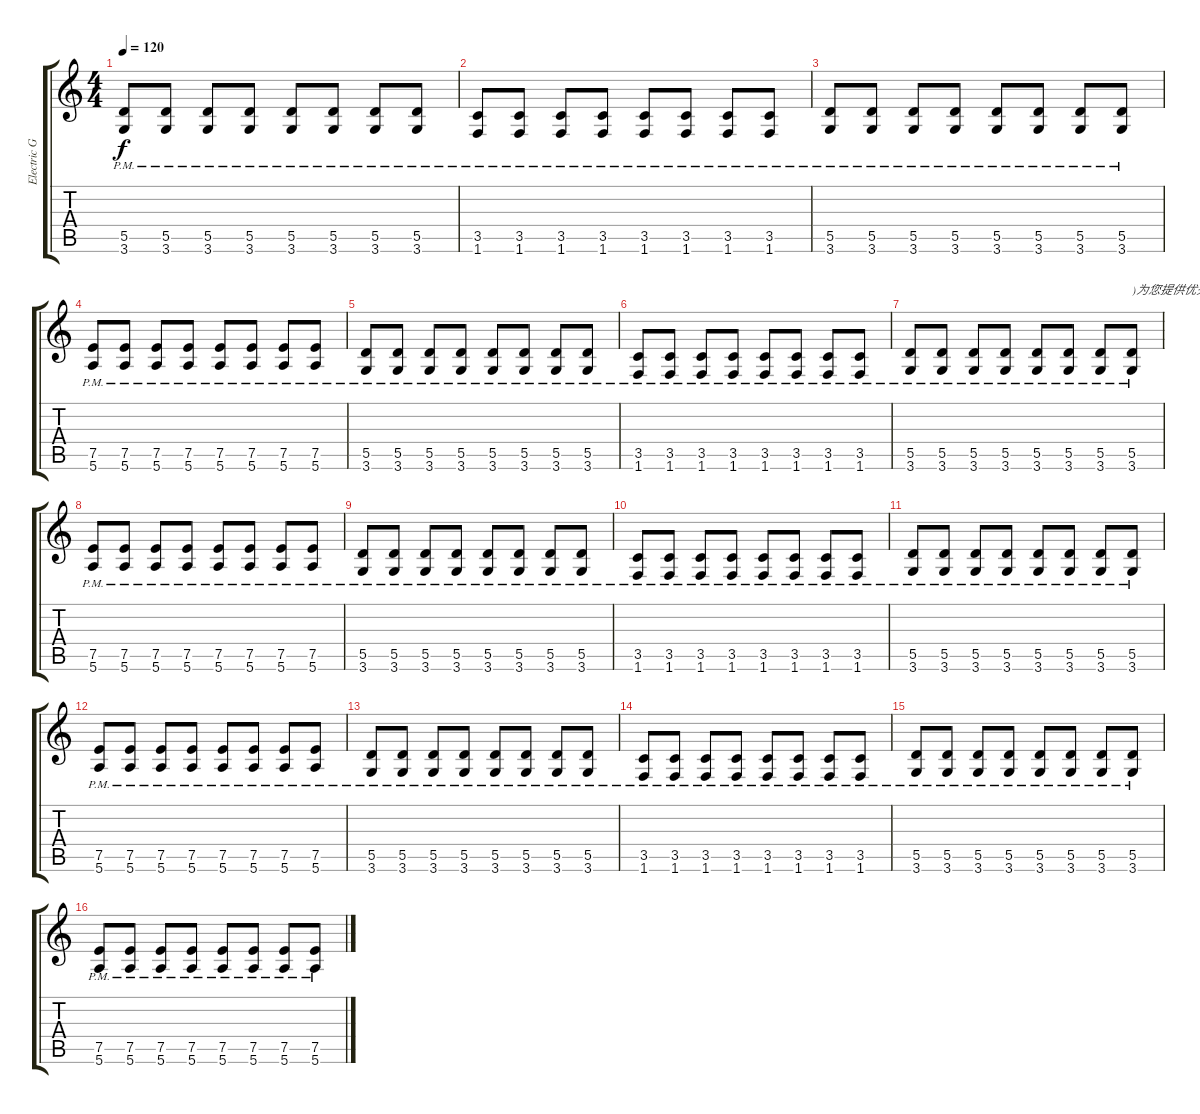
\track ("Electric Guitar 1" "Electric G") {instrument distortionguitar}
\staff {score tabs}
\tuning (E4 B3 G3 D3 A2 E2) {hide}
\ts (4 4)
\tempo 120
\clef g2
\ks c
(5.5{pm} 3.6{pm}).8{dy f} (5.5{pm} 3.6{pm}).8 (5.5{pm} 3.6{pm}).8 (5.5{pm} 3.6{pm}).8 (5.5{pm} 3.6{pm}).8 (5.5{pm} 3.6{pm}).8 (5.5{pm} 3.6{pm}).8 (5.5{pm} 3.6{pm}).8 |
(3.5{pm} 1.6{pm}).8 (3.5{pm} 1.6{pm}).8 (3.5{pm} 1.6{pm}).8 (3.5{pm} 1.6{pm}).8 (3.5{pm} 1.6{pm}).8 (3.5{pm} 1.6{pm}).8 (3.5{pm} 1.6{pm}).8 (3.5{pm} 1.6{pm}).8 |
(5.5{pm} 3.6{pm}).8 (5.5{pm} 3.6{pm}).8 (5.5{pm} 3.6{pm}).8 (5.5{pm} 3.6{pm}).8 (5.5{pm} 3.6{pm}).8 (5.5{pm} 3.6{pm}).8 (5.5{pm} 3.6{pm}).8 (5.5{pm} 3.6{pm}).8 |
(7.5{pm} 5.6{pm}).8 (7.5{pm} 5.6{pm}).8 (7.5{pm} 5.6{pm}).8 (7.5{pm} 5.6{pm}).8 (7.5{pm} 5.6{pm}).8 (7.5{pm} 5.6{pm}).8 (7.5{pm} 5.6{pm}).8 (7.5{pm} 5.6{pm}).8 |
(5.5{pm} 3.6{pm}).8 (5.5{pm} 3.6{pm}).8 (5.5{pm} 3.6{pm}).8 (5.5{pm} 3.6{pm}).8 (5.5{pm} 3.6{pm}).8 (5.5{pm} 3.6{pm}).8 (5.5{pm} 3.6{pm}).8 (5.5{pm} 3.6{pm}).8 |
(3.5{pm} 1.6{pm}).8 (3.5{pm} 1.6{pm}).8 (3.5{pm} 1.6{pm}).8 (3.5{pm} 1.6{pm}).8 (3.5{pm} 1.6{pm}).8 (3.5{pm} 1.6{pm}).8 (3.5{pm} 1.6{pm}).8 (3.5{pm} 1.6{pm}).8 |
(5.5{pm} 3.6{pm}).8 (5.5{pm} 3.6{pm}).8 (5.5{pm} 3.6{pm}).8 (5.5{pm} 3.6{pm}).8 (5.5{pm} 3.6{pm}).8 (5.5{pm} 3.6{pm}).8 (5.5{pm} 3.6{pm}).8 (5.5{pm} 3.6{pm}).8{txt ")为您提供优秀的GTP!"} |
(7.5{pm} 5.6{pm}).8 (7.5{pm} 5.6{pm}).8 (7.5{pm} 5.6{pm}).8 (7.5{pm} 5.6{pm}).8 (7.5{pm} 5.6{pm}).8 (7.5{pm} 5.6{pm}).8 (7.5{pm} 5.6{pm}).8 (7.5{pm} 5.6{pm}).8 |
(5.5{pm} 3.6{pm}).8 (5.5{pm} 3.6{pm}).8 (5.5{pm} 3.6{pm}).8 (5.5{pm} 3.6{pm}).8 (5.5{pm} 3.6{pm}).8 (5.5{pm} 3.6{pm}).8 (5.5{pm} 3.6{pm}).8 (5.5{pm} 3.6{pm}).8 |
(3.5{pm} 1.6{pm}).8 (3.5{pm} 1.6{pm}).8 (3.5{pm} 1.6{pm}).8 (3.5{pm} 1.6{pm}).8 (3.5{pm} 1.6{pm}).8 (3.5{pm} 1.6{pm}).8 (3.5{pm} 1.6{pm}).8 (3.5{pm} 1.6{pm}).8 |
(5.5{pm} 3.6{pm}).8 (5.5{pm} 3.6{pm}).8 (5.5{pm} 3.6{pm}).8 (5.5{pm} 3.6{pm}).8 (5.5{pm} 3.6{pm}).8 (5.5{pm} 3.6{pm}).8 (5.5{pm} 3.6{pm}).8 (5.5{pm} 3.6{pm}).8 |
(7.5{pm} 5.6{pm}).8 (7.5{pm} 5.6{pm}).8 (7.5{pm} 5.6{pm}).8 (7.5{pm} 5.6{pm}).8 (7.5{pm} 5.6{pm}).8 (7.5{pm} 5.6{pm}).8 (7.5{pm} 5.6{pm}).8 (7.5{pm} 5.6{pm}).8 |
(5.5{pm} 3.6{pm}).8 (5.5{pm} 3.6{pm}).8 (5.5{pm} 3.6{pm}).8 (5.5{pm} 3.6{pm}).8 (5.5{pm} 3.6{pm}).8 (5.5{pm} 3.6{pm}).8 (5.5{pm} 3.6{pm}).8 (5.5{pm} 3.6{pm}).8 |
(3.5{pm} 1.6{pm}).8 (3.5{pm} 1.6{pm}).8 (3.5{pm} 1.6{pm}).8 (3.5{pm} 1.6{pm}).8 (3.5{pm} 1.6{pm}).8 (3.5{pm} 1.6{pm}).8 (3.5{pm} 1.6{pm}).8 (3.5{pm} 1.6{pm}).8 |
(5.5{pm} 3.6{pm}).8 (5.5{pm} 3.6{pm}).8 (5.5{pm} 3.6{pm}).8 (5.5{pm} 3.6{pm}).8 (5.5{pm} 3.6{pm}).8 (5.5{pm} 3.6{pm}).8 (5.5{pm} 3.6{pm}).8 (5.5{pm} 3.6{pm}).8 |
(7.5{pm} 5.6{pm}).8 (7.5{pm} 5.6{pm}).8 (7.5{pm} 5.6{pm}).8 (7.5{pm} 5.6{pm}).8 (7.5{pm} 5.6{pm}).8 (7.5{pm} 5.6{pm}).8 (7.5{pm} 5.6{pm}).8 (7.5{pm} 5.6{pm}).8
